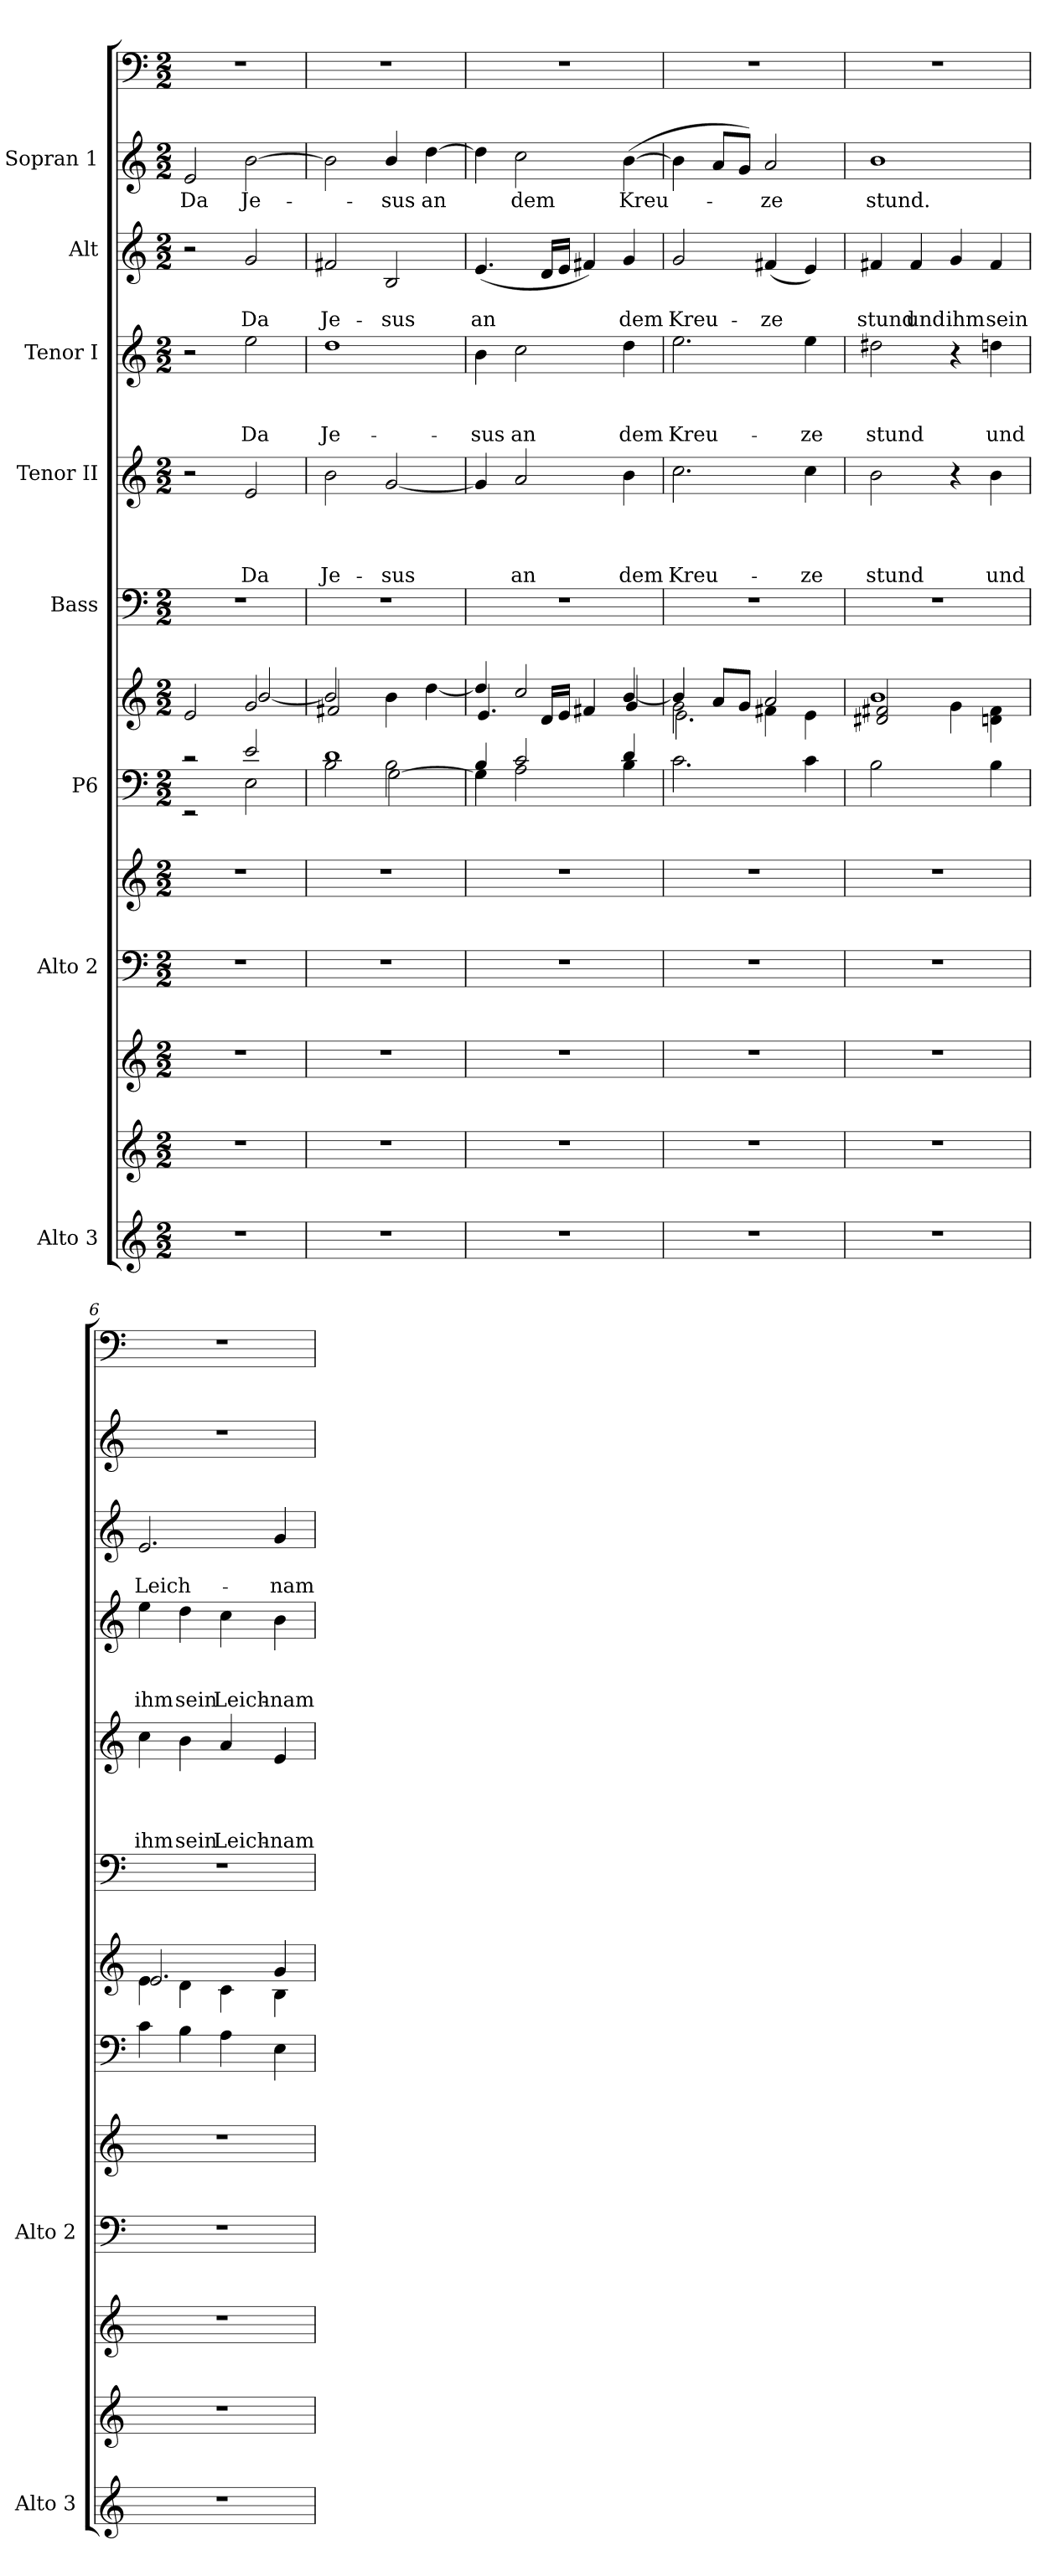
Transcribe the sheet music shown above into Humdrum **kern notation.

**kern	**kern	**kern	**kern	**kern	**kern	**kern	**kern	**kern	**text	**text	**text	**text	**kern	**text	**text	**text	**kern	**text	**text	**kern	**text	**kern
*part11	*part10	*part9	*part8	*part8	*part7	*part7	*part6	*part5	*part5	*part5	*part5	*part5	*part4	*part4	*part4	*part4	*part3	*part3	*part3	*part2	*part2	*part1
*staff13	*staff12	*staff11	*staff10	*staff9	*staff8	*staff7	*staff6	*staff5	*staff5	*staff5	*staff5	*staff5	*staff4	*staff4	*staff4	*staff4	*staff3	*staff3	*staff3	*staff2	*staff2	*staff1
*I"Alto 3	*	*	*I"Alto 2	*	*I"P6	*	*I"Bass	*I"Tenor II	*	*	*	*	*I"Tenor I	*	*	*	*I"Alt	*	*	*I"Sopran 1	*	*
*I'Alto 3	*	*	*I'Alto 2	*	*	*	*	*	*	*	*	*	*	*	*	*	*	*	*	*	*	*
*clefG2	*clefG2	*clefG2	*clefF4	*clefG2	*clefF4	*clefG2	*clefF4	*clefG2	*	*	*	*	*clefG2	*	*	*	*clefG2	*	*	*clefG2	*	*clefF4
*	*ITrd7c12	*ITrd7c12	*	*	*	*	*	*ITrd7c12	*	*	*	*	*ITrd7c12	*	*	*	*	*	*	*	*	*
*k[]	*k[]	*k[]	*k[]	*k[]	*k[]	*k[]	*k[]	*k[]	*	*	*	*	*k[]	*	*	*	*k[]	*	*	*k[]	*	*k[]
*C:	*C:	*C:	*C:	*C:	*C:	*C:	*C:	*C:	*	*	*	*	*C:	*	*	*	*C:	*	*	*C:	*	*C:
*M2/2	*M2/2	*M2/2	*M2/2	*M2/2	*M2/2	*M2/2	*M2/2	*M2/2	*	*	*	*	*M2/2	*	*	*	*M2/2	*	*	*M2/2	*	*M2/2
=1	=1	=1	=1	=1	=1	=1	=1	=1	=1	=1	=1	=1	=1	=1	=1	=1	=1	=1	=1	=1	=1	=1
*	*	*	*	*	*^	*^	*	*	*	*	*	*	*	*	*	*	*	*	*	*	*	*
*	*	*	*	*	*	*^	*	*^	*	*	*	*	*	*	*	*	*	*	*	*	*	*	*	*
!	!	!	!	!	!	!	!	!	!	!	!	!	!	!	!	!	!	!	!	!	!	!	!	!	!LO:LY:b	!
1r	1r	1r	1r	1r	2rc	2rEE	1ryy	2ryy	2e/	1ryy	1r	2r	.	.	.	.	2r	.	.	.	2r	.	.	2e/	Da	1r
!	!	!	!	!	!	!	!	!	!	!	!	!	!	!	!	!LO:LY:b	!	!	!	!LO:LY:b	!	!	!LO:LY:b	!	!LO:LY:b	!
.	.	.	.	.	2e/	2E\	.	2g/	[>2b/	.	.	2E/	.	.	.	Da	2e\	.	.	Da	2g/	.	Da	[>2b\	Je-	.
=2	=2	=2	=2	=2	=2	=2	=2	=2	=2	=2	=2	=2	=2	=2	=2	=2	=2	=2	=2	=2	=2	=2	=2	=2	=2	=2
!	!	!	!	!	!	!	!	!	!	!	!	!	!	!	!	!LO:LY:b	!	!	!	!LO:LY:b	!	!	!LO:LY:b	!	!	!
1r	1r	1r	1r	1r	1d	2B\	2ryy	1ryy	2b/]	2f#X/	1r	2B\	.	.	.	Je-	1d	.	.	Je-	2f#X/	.	Je-	2b\]	.	1r
!	!	!	!	!	!	!	!	!	!	!	!	!	!	!	!	!LO:LY:b	!	!	!	!	!	!	!LO:LY:b	!	!LO:LY:b	!
.	.	.	.	.	.	2B\	[<2G\	.	4b\	2ryy	.	[<2G/	.	.	.	-sus	.	.	.	.	2B/	.	-sus	4b/	-sus	.
!	!	!	!	!	!	!	!	!	!	!	!	!	!	!	!	!	!	!	!	!	!	!	!	!	!LO:LY:b	!
.	.	.	.	.	.	.	.	.	[>4dd\	.	.	.	.	.	.	.	.	.	.	.	.	.	.	[>4dd\	an	.
=3	=3	=3	=3	=3	=3	=3	=3	=3	=3	=3	=3	=3	=3	=3	=3	=3	=3	=3	=3	=3	=3	=3	=3	=3	=3	=3
!	!	!	!	!	!	!	!	!	!	!	!	!	!	!	!	!	!	!	!	!LO:LY:b	!	!	!LO:LY:b	!	!	!
1r	1r	1r	1r	1r	4B/	1ryy	4G\]	1ryy	4dd/]	4.e/	1r	4G/]	.	.	.	.	4B\	.	.	-sus	(<4.e/	.	an	4dd\]	.	1r
!	!	!	!	!	!	!	!	!	!	!	!	!	!	!	!	!LO:LY:b	!	!	!	!LO:LY:b	!	!	!	!	!LO:LY:b	!
.	.	.	.	.	2c/	.	2A\	.	2cc/	.	.	2A/	.	.	.	an	2c\	.	.	an	.	.	.	2cc\	dem	.
.	.	.	.	.	.	.	.	.	.	16d/LL	.	.	.	.	.	.	.	.	.	.	16d/LL	.	.	.	.	.
.	.	.	.	.	.	.	.	.	.	16e/JJ	.	.	.	.	.	.	.	.	.	.	16e/JJ	.	.	.	.	.
.	.	.	.	.	.	.	.	.	.	4f#X/	.	.	.	.	.	.	.	.	.	.	4f#X/)	.	.	.	.	.
!	!	!	!	!	!	!	!	!	!	!	!	!	!	!	!	!LO:LY:b	!	!	!	!LO:LY:b	!	!	!LO:LY:b	!	!LO:LY:b	!
.	.	.	.	.	4d/	.	4B\	.	[>4b/	4g/	.	4B\	.	.	.	dem	4d\	.	.	dem	4g/	.	dem	(>[>4b\	Kreu-	.
=4	=4	=4	=4	=4	=4	=4	=4	=4	=4	=4	=4	=4	=4	=4	=4	=4	=4	=4	=4	=4	=4	=4	=4	=4	=4	=4
!	!	!	!	!	!	!	!	!	!	!	!	!	!	!	!	!LO:LY:b	!	!	!	!LO:LY:b	!	!	!LO:LY:b	!	!	!
1r	1r	1r	1r	1r	2.c\	1ryy	1ryy	2g\	4b/]	2.e\	1r	2.c\	.	.	.	Kreu-	2.e\	.	.	Kreu-	2g/	.	Kreu-	4b\]	.	1r
.	.	.	.	.	.	.	.	.	8a/L	.	.	.	.	.	.	.	.	.	.	.	.	.	.	8a/L	.	.
.	.	.	.	.	.	.	.	.	8g/J	.	.	.	.	.	.	.	.	.	.	.	.	.	.	8g/J)	.	.
!	!	!	!	!	!	!	!	!	!	!	!	!	!	!	!	!	!	!	!	!	!	!	!LO:LY:b	!	!LO:LY:b	!
.	.	.	.	.	.	.	.	4f#X\	2a/	.	.	.	.	.	.	.	.	.	.	.	(<4f#X/	.	-ze	2a/	-ze	.
!	!	!	!	!	!	!	!	!	!	!	!	!	!	!	!	!LO:LY:b	!	!	!	!LO:LY:b	!	!	!	!	!	!
.	.	.	.	.	4c\	.	.	4e\	.	4ryy	.	4c\	.	.	.	-ze	4e\	.	.	-ze	4e/)	.	.	.	.	.
=5	=5	=5	=5	=5	=5	=5	=5	=5	=5	=5	=5	=5	=5	=5	=5	=5	=5	=5	=5	=5	=5	=5	=5	=5	=5	=5
!	!	!	!	!	!	!	!	!	!	!	!	!	!	!	!	!LO:LY:b	!	!	!	!LO:LY:b	!	!	!LO:LY:b	!	!LO:LY:b	!
1r	1r	1r	1r	1r	2B\	1ryy	1ryy	1ryy	1b	2d#X/ 2f#X/	1r	2B\	.	.	.	stund	2d#X\	.	.	stund	4f#X/	.	stund	1b	stund.	1r
!	!	!	!	!	!	!	!	!	!	!	!	!	!	!	!	!	!	!	!	!	!	!	!LO:LY:b	!	!	!
.	.	.	.	.	.	.	.	.	.	.	.	.	.	.	.	.	.	.	.	.	4f#/	.	und	.	.	.
!	!	!	!	!	!	!	!	!	!	!	!	!	!	!	!	!	!	!	!	!	!	!	!LO:LY:b	!	!	!
.	.	.	.	.	4ryy	.	.	.	.	4g\	.	4r	.	.	.	.	4r	.	.	.	4g/	.	ihm	.	.	.
!	!	!	!	!	!	!	!	!	!	!	!	!	!	!	!	!LO:LY:b	!	!	!	!LO:LY:b	!	!	!LO:LY:b	!	!	!
.	.	.	.	.	4B\	.	.	.	.	4dn\ 4f#\	.	4B\	.	.	.	und	4dn\	.	.	und	4f#/	.	sein	.	.	.
=6	=6	=6	=6	=6	=6	=6	=6	=6	=6	=6	=6	=6	=6	=6	=6	=6	=6	=6	=6	=6	=6	=6	=6	=6	=6	=6
!	!	!	!	!	!	!	!	!	!	!	!	!	!	!	!	!LO:LY:b	!	!	!	!LO:LY:b	!	!	!LO:LY:b	!	!	!
1r	1r	1r	1r	1r	4c\	1ryy	1ryy	1ryy	4e\	2.e/	1r	4c\	.	.	.	ihm	4e\	.	.	ihm	2.e/	.	Leich-	1r	.	1r
!	!	!	!	!	!	!	!	!	!	!	!	!	!	!	!	!LO:LY:b	!	!	!	!LO:LY:b	!	!	!	!	!	!
.	.	.	.	.	4B\	.	.	.	4d\	.	.	4B\	.	.	.	sein	4d\	.	.	sein	.	.	.	.	.	.
!	!	!	!	!	!	!	!	!	!	!	!	!	!	!	!	!LO:LY:b	!	!	!	!LO:LY:b	!	!	!	!	!	!
.	.	.	.	.	4A\	.	.	.	4c\	.	.	4A/	.	.	.	Leich-	4c\	.	.	Leich-	.	.	.	.	.	.
!	!	!	!	!	!	!	!	!	!	!	!	!	!	!	!	!LO:LY:b	!	!	!	!LO:LY:b	!	!	!LO:LY:b	!	!	!
.	.	.	.	.	4E\	.	.	.	4B\	4g/	.	4E/	.	.	.	-nam	4B\	.	.	-nam	4g/	.	-nam	.	.	.
*	*	*	*	*	*v	*v	*v	*	*	*	*	*	*	*	*	*	*	*	*	*	*	*	*	*	*	*
*	*	*	*	*	*	*v	*v	*v	*	*	*	*	*	*	*	*	*	*	*	*	*	*	*	*
=	=	=	=	=	=	=	=	=	=	=	=	=	=	=	=	=	=	=	=	=	=	=
*-	*-	*-	*-	*-	*-	*-	*-	*-	*-	*-	*-	*-	*-	*-	*-	*-	*-	*-	*-	*-	*-	*-
